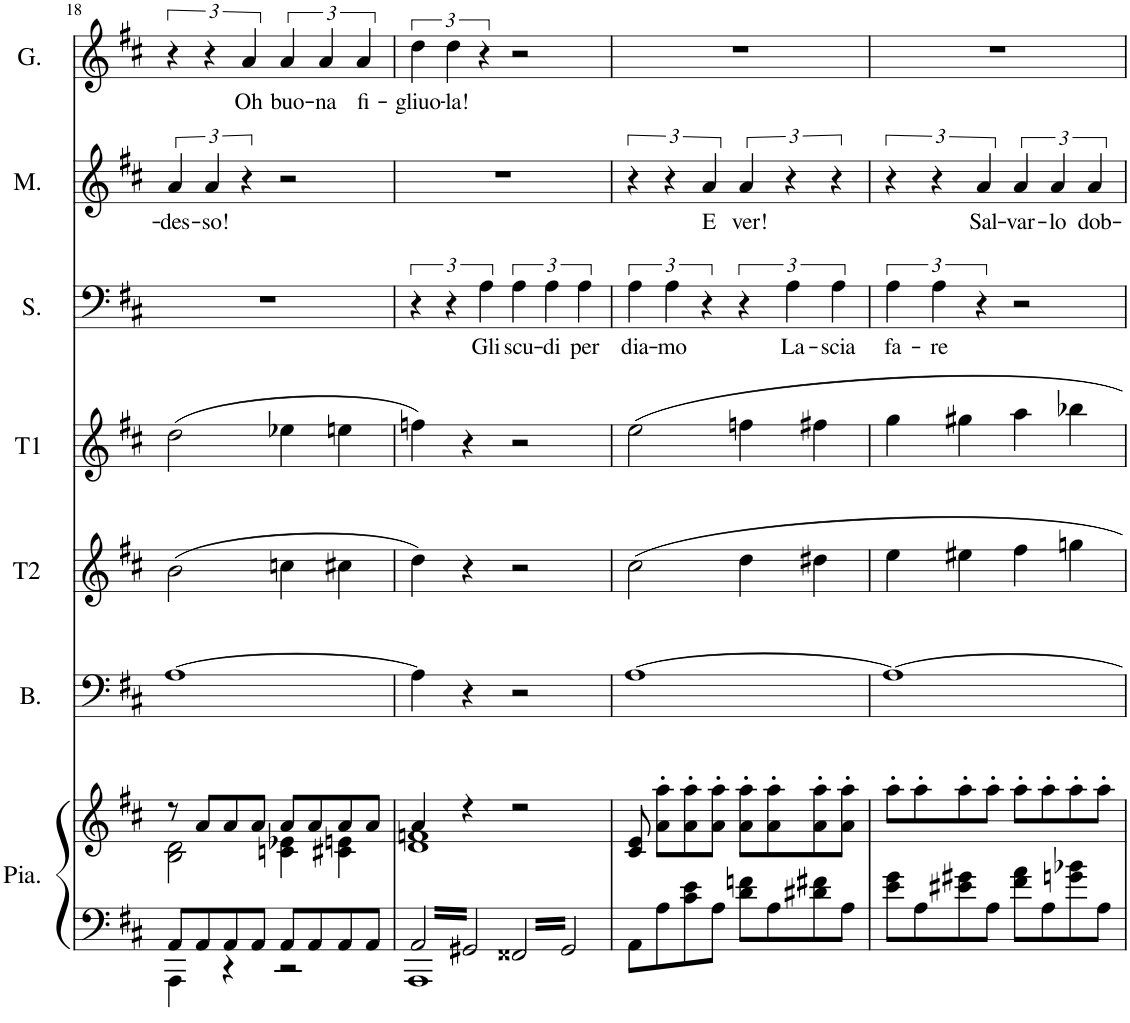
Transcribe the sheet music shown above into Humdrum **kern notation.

**kern	**kern	**kern	**kern	**kern	**kern	**text	**kern	**text	**kern	**text
*part7	*part7	*part6	*part5	*part4	*part3	*part3	*part2	*part2	*part1	*part1
*staff8	*staff7	*staff6	*staff5	*staff4	*staff3	*staff3	*staff2	*staff2	*staff1	*staff1
*I"Piano	*	*I"B.	*I"T2	*I"T1	*I"Sparafucile	*	*I"Magdalena	*	*I"Gilda	*
*I'Pia.	*	*I'B.	*I'T2	*I'T1	*I'S.	*	*I'M.	*	*I'G.	*
!!LO:PB:g=z
*clefF4	*clefG2	*clefF4	*clefG2	*clefG2	*clefF4	*	*clefG2	*	*clefG2	*
*k[f#c#]	*k[f#c#]	*k[f#c#]	*k[f#c#]	*k[f#c#]	*k[f#c#]	*	*k[f#c#]	*	*k[f#c#]	*
*M4/4	*M4/4	*M4/4	*M4/4	*M4/4	*M4/4	*	*M4/4	*	*M4/4	*
=18	=18	=18	=18	=18	=18	=18	=18	=18	=18	=18
*^	*^	*	*	*	*	*	*	*	*	*
!	!	!	!	!	!	!	!	!	!	!LO:LY:b	!	!
8AA/L	4AAA\	8r	2B\ 2d\	[1A	(2b\	(2dd\	1r	.	6a/	-des-	6r	.
8AA/	.	8a/L	.	.	.	.	.	.	.	.	.	.
!	!	!	!	!	!	!	!	!	!	!LO:LY:b	!	!
.	.	.	.	.	.	.	.	.	6a/	-so!	6r	.
8AA/	4r	8a/	.	.	.	.	.	.	.	.	.	.
!	!	!	!	!	!	!	!	!	!	!	!	!LO:LY:b
.	.	.	.	.	.	.	.	.	6r	.	6a/	Oh
8AA/J	.	8a/J	.	.	.	.	.	.	.	.	.	.
!	!	!	!	!	!	!	!	!	!	!	!	!LO:LY:b
8AA/L	2r	8a/L	4cn\ 4e-X\	.	4ccn\	4ee-X\	.	.	2r	.	6a/	buo-
8AA/	.	8a/	.	.	.	.	.	.	.	.	.	.
!	!	!	!	!	!	!	!	!	!	!	!	!LO:LY:b
.	.	.	.	.	.	.	.	.	.	.	6a/	-na
8AA/	.	8a/	4c#X\ 4en\	.	4cc#X\	4een\	.	.	.	.	.	.
!	!	!	!	!	!	!	!	!	!	!	!	!LO:LY:b
.	.	.	.	.	.	.	.	.	.	.	6a/	fi-
8AA/J	.	8a/J	.	.	.	.	.	.	.	.	.	.
=19	=19	=19	=19	=19	=19	=19	=19	=19	=19	=19	=19	=19
!	!	!	!	!	!	!	!	!	!	!	!	!LO:LY:b
6.AA/	1AAA	4a/	1d 1fn	4A\]	4dd\)	4ffn\)	6r	.	1r	.	6dd\	-gliuo-
!	!	!	!	!	!	!	!	!	!	!	!	!LO:LY:b
.	.	.	.	.	.	.	6r	.	.	.	6dd\	-la!
6.GG#X/	.	4r	.	4r	4r	4r	.	.	.	.	.	.
!	!	!	!	!	!	!	!	!LO:LY:b	!	!	!	!
.	.	.	.	.	.	.	6A\	Gli	.	.	6r	.
!	!	!	!	!	!	!	!	!LO:LY:b	!	!	!	!
6.FF##X/	.	2r	.	2r	2r	2r	6A\	scu-	.	.	2r	.
!	!	!	!	!	!	!	!	!LO:LY:b	!	!	!	!
.	.	.	.	.	.	.	6A\	-di	.	.	.	.
6.GG#/	.	.	.	.	.	.	.	.	.	.	.	.
!	!	!	!	!	!	!	!	!LO:LY:b	!	!	!	!
.	.	.	.	.	.	.	6A\	per	.	.	.	.
*v	*v	*	*	*	*	*	*	*	*	*	*	*
*	*v	*v	*	*	*	*	*	*	*	*	*
=20	=20	=20	=20	=20	=20	=20	=20	=20	=20	=20
!	!	!	!	!	!	!LO:LY:b	!	!	!	!
8AA\L	8c#/ 8e/	[1A	2cc#\	2ee\	6A\	dia-	6r	.	1r	.
8A\	8a\' 8aa\'L	.	.	.	.	.	.	.	.	.
!	!	!	!	!	!	!LO:LY:b	!	!	!	!
.	.	.	.	.	6A\	-mo	6r	.	.	.
8c#\ 8e\	8a\' 8aa\'	.	.	.	.	.	.	.	.	.
!	!	!	!	!	!	!	!	!LO:LY:b	!	!
.	.	.	.	.	6r	.	6a/	E	.	.
8A\J	8a\' 8aa\'J	.	.	.	.	.	.	.	.	.
!	!	!	!	!	!	!	!	!LO:LY:b	!	!
8d\ 8fn\L	8a\' 8aa\'L	.	4dd\	4ffn\	6r	.	6a/	ver!	.	.
8A\	8a\' 8aa\'	.	.	.	.	.	.	.	.	.
!	!	!	!	!	!	!LO:LY:b	!	!	!	!
.	.	.	.	.	6A\	La-	6r	.	.	.
8d#X\ 8f#X\	8a\' 8aa\'	.	4dd#X\	4ff#X\	.	.	.	.	.	.
!	!	!	!	!	!	!LO:LY:b	!	!	!	!
.	.	.	.	.	6A\	-scia	6r	.	.	.
8A\J	8a\' 8aa\'J	.	.	.	.	.	.	.	.	.
=21	=21	=21	=21	=21	=21	=21	=21	=21	=21	=21
!	!	!	!	!	!	!LO:LY:b	!	!	!	!
8e\ 8g\L	8aa'\L	1A_	4ee\	4gg\	6A\	fa-	6r	.	1r	.
8A\	8aa'\	.	.	.	.	.	.	.	.	.
!	!	!	!	!	!	!LO:LY:b	!	!	!	!
.	.	.	.	.	6A\	-re	6r	.	.	.
8e#X\ 8g#X\	8aa'\	.	4ee#X\	4gg#X\	.	.	.	.	.	.
!	!	!	!	!	!	!	!	!LO:LY:b	!	!
.	.	.	.	.	6r	.	6a/	Sal-	.	.
8A\J	8aa'\J	.	.	.	.	.	.	.	.	.
!	!	!	!	!	!	!	!	!LO:LY:b	!	!
8f#\ 8a\L	8aa'\L	.	4ff#\	4aa\	2r	.	6a/	-var-	.	.
8A\	8aa'\	.	.	.	.	.	.	.	.	.
!	!	!	!	!	!	!	!	!LO:LY:b	!	!
.	.	.	.	.	.	.	6a/	-lo	.	.
8gn\ 8b-X\	8aa'\	.	4ggn\	4bb-X\	.	.	.	.	.	.
!	!	!	!	!	!	!	!	!LO:LY:b	!	!
.	.	.	.	.	.	.	6a/	dob-	.	.
8A\J	8aa'\J	.	.	.	.	.	.	.	.	.
=	=	=	=	=	=	=	=	=	=	=
*-	*-	*-	*-	*-	*-	*-	*-	*-	*-	*-
